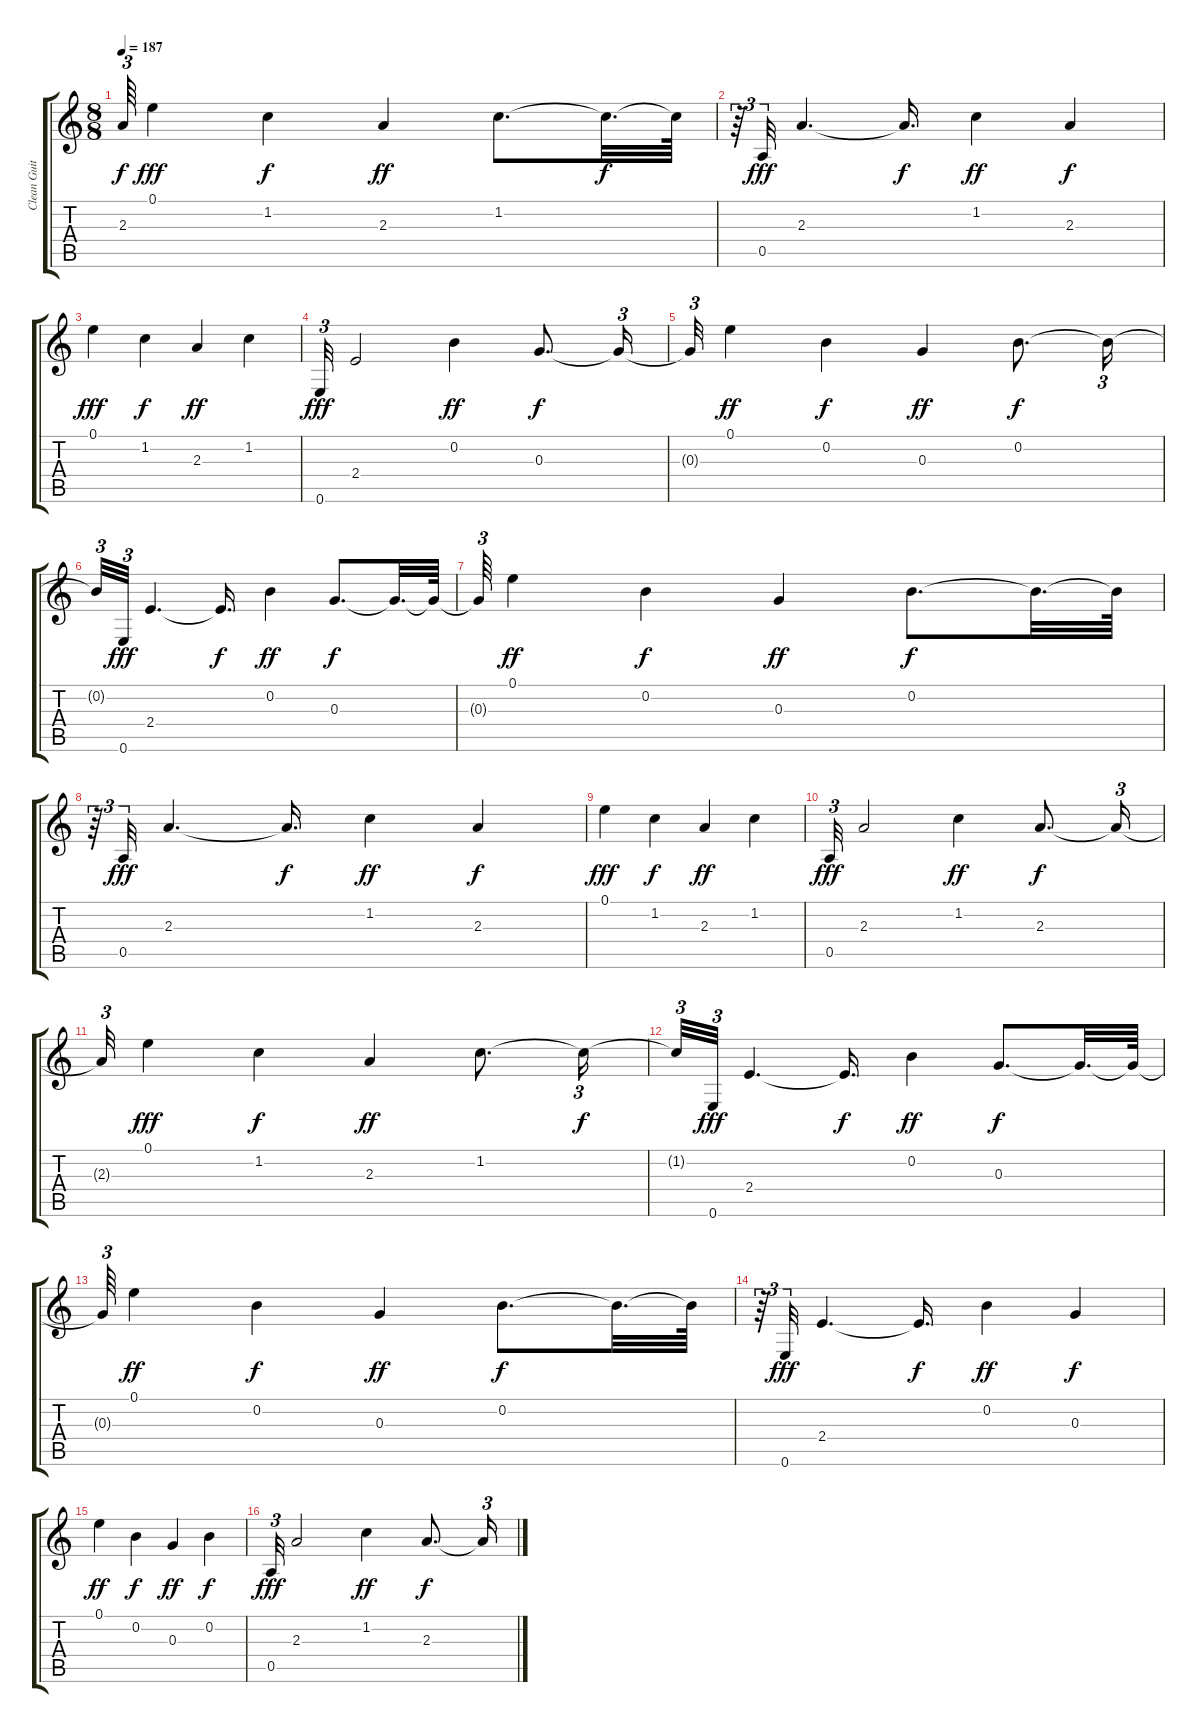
\track ("Clean Guitar" "Clean Guit") {instrument acousticguitarsteel}
\staff {score tabs}
\tuning (E4 B3 G3 D3 A2 E2) {hide}
\ts (8 8)
\tempo 187
\clef g2
\ks c
2.3{t}.64{tu (3 2) dy f} 0.1.4{dy fff} 1.2.4{dy f} 2.3.4{dy ff} 1.2.8{d} 1.2{t}.32{d dy f} 1.2{t}.64 |
r.64{tu (3 2)} 0.5.32{tu (3 2) dy fff} 2.3.4{d} 2.3{t}.16{d dy f} 1.2.4{dy ff} 2.3.4{dy f} |
0.1.4{dy fff} 1.2.4{dy f} 2.3.4{dy ff} 1.2.4 |
0.6.32{tu (3 2) dy fff} 2.4.2 0.2.4{dy ff} 0.3.8{d dy f} 0.3{t}.16{tu (3 2)} |
0.3{t}.32{tu (3 2)} 0.1.4{dy ff} 0.2.4{dy f} 0.3.4{dy ff} 0.2.8{d dy f} 0.2{t}.16{tu (3 2)} |
0.2{t}.32{tu (3 2)} 0.6.32{tu (3 2) dy fff} 2.4.4{d} 2.4{t}.16{d dy f} 0.2.4{dy ff} 0.3.8{d dy f} 0.3{t}.32{d} 0.3{t}.64 |
0.3{t}.64{tu (3 2)} 0.1.4{dy ff} 0.2.4{dy f} 0.3.4{dy ff} 0.2.8{d dy f} 0.2{t}.32{d} 0.2{t}.64 |
r.64{tu (3 2)} 0.5.32{tu (3 2) dy fff} 2.3.4{d} 2.3{t}.16{d dy f} 1.2.4{dy ff} 2.3.4{dy f} |
0.1.4{dy fff} 1.2.4{dy f} 2.3.4{dy ff} 1.2.4 |
0.5.32{tu (3 2) dy fff} 2.3.2 1.2.4{dy ff} 2.3.8{d dy f} 2.3{t}.16{tu (3 2)} |
2.3{t}.32{tu (3 2)} 0.1.4{dy fff} 1.2.4{dy f} 2.3.4{dy ff} 1.2.8{d} 1.2{t}.16{tu (3 2) dy f} |
1.2{t}.32{tu (3 2)} 0.6.32{tu (3 2) dy fff} 2.4.4{d} 2.4{t}.16{d dy f} 0.2.4{dy ff} 0.3.8{d dy f} 0.3{t}.32{d} 0.3{t}.64 |
0.3{t}.64{tu (3 2)} 0.1.4{dy ff} 0.2.4{dy f} 0.3.4{dy ff} 0.2.8{d dy f} 0.2{t}.32{d} 0.2{t}.64 |
r.64{tu (3 2)} 0.6.32{tu (3 2) dy fff} 2.4.4{d} 2.4{t}.16{d dy f} 0.2.4{dy ff} 0.3.4{dy f} |
0.1.4{dy ff} 0.2.4{dy f} 0.3.4{dy ff} 0.2.4{dy f} |
0.5.32{tu (3 2) dy fff} 2.3.2 1.2.4{dy ff} 2.3.8{d dy f} 2.3{t}.16{tu (3 2)}
